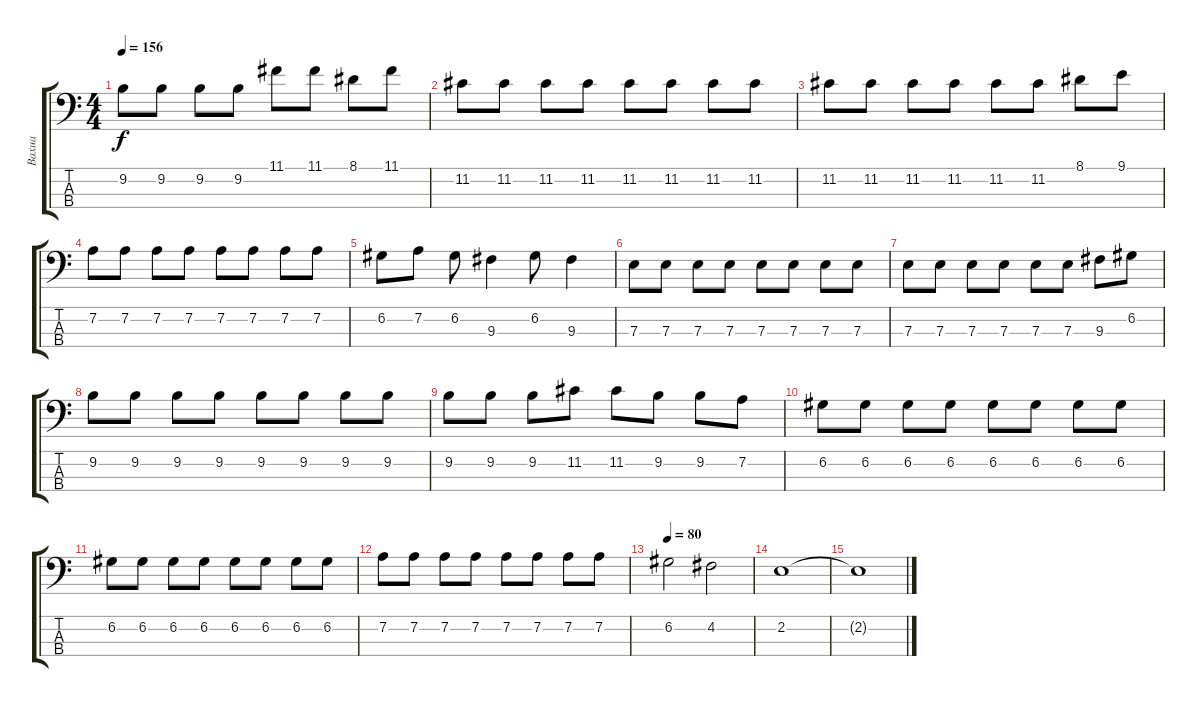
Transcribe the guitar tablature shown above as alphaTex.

\track ("Baxua" "Baxua") {instrument electricbassfinger}
\staff {score tabs}
\tuning (G2 D2 A1 E1) {hide}
\ts (4 4)
\tempo 156
\clef f4
\ks c
9.2.8{dy f} 9.2.8 9.2.8 9.2.8 11.1.8 11.1.8 8.1.8 11.1.8 |
11.2.8 11.2.8 11.2.8 11.2.8 11.2.8 11.2.8 11.2.8 11.2.8 |
11.2.8 11.2.8 11.2.8 11.2.8 11.2.8 11.2.8 8.1.8 9.1.8 |
7.2.8 7.2.8 7.2.8 7.2.8 7.2.8 7.2.8 7.2.8 7.2.8 |
6.2.8 7.2.8 6.2.8 9.3.4 6.2.8 9.3.4 |
7.3.8 7.3.8 7.3.8 7.3.8 7.3.8 7.3.8 7.3.8 7.3.8 |
7.3.8 7.3.8 7.3.8 7.3.8 7.3.8 7.3.8 9.3.8 6.2.8 |
9.2.8 9.2.8 9.2.8 9.2.8 9.2.8 9.2.8 9.2.8 9.2.8 |
9.2.8 9.2.8 9.2.8 11.2.8 11.2.8 9.2.8 9.2.8 7.2.8 |
6.2.8 6.2.8 6.2.8 6.2.8 6.2.8 6.2.8 6.2.8 6.2.8 |
6.2.8 6.2.8 6.2.8 6.2.8 6.2.8 6.2.8 6.2.8 6.2.8 |
7.2.8 7.2.8 7.2.8 7.2.8 7.2.8 7.2.8 7.2.8 7.2.8 |
\tempo 80
6.2.2 4.2.2 |
2.2.1 |
2.2{t}.1
